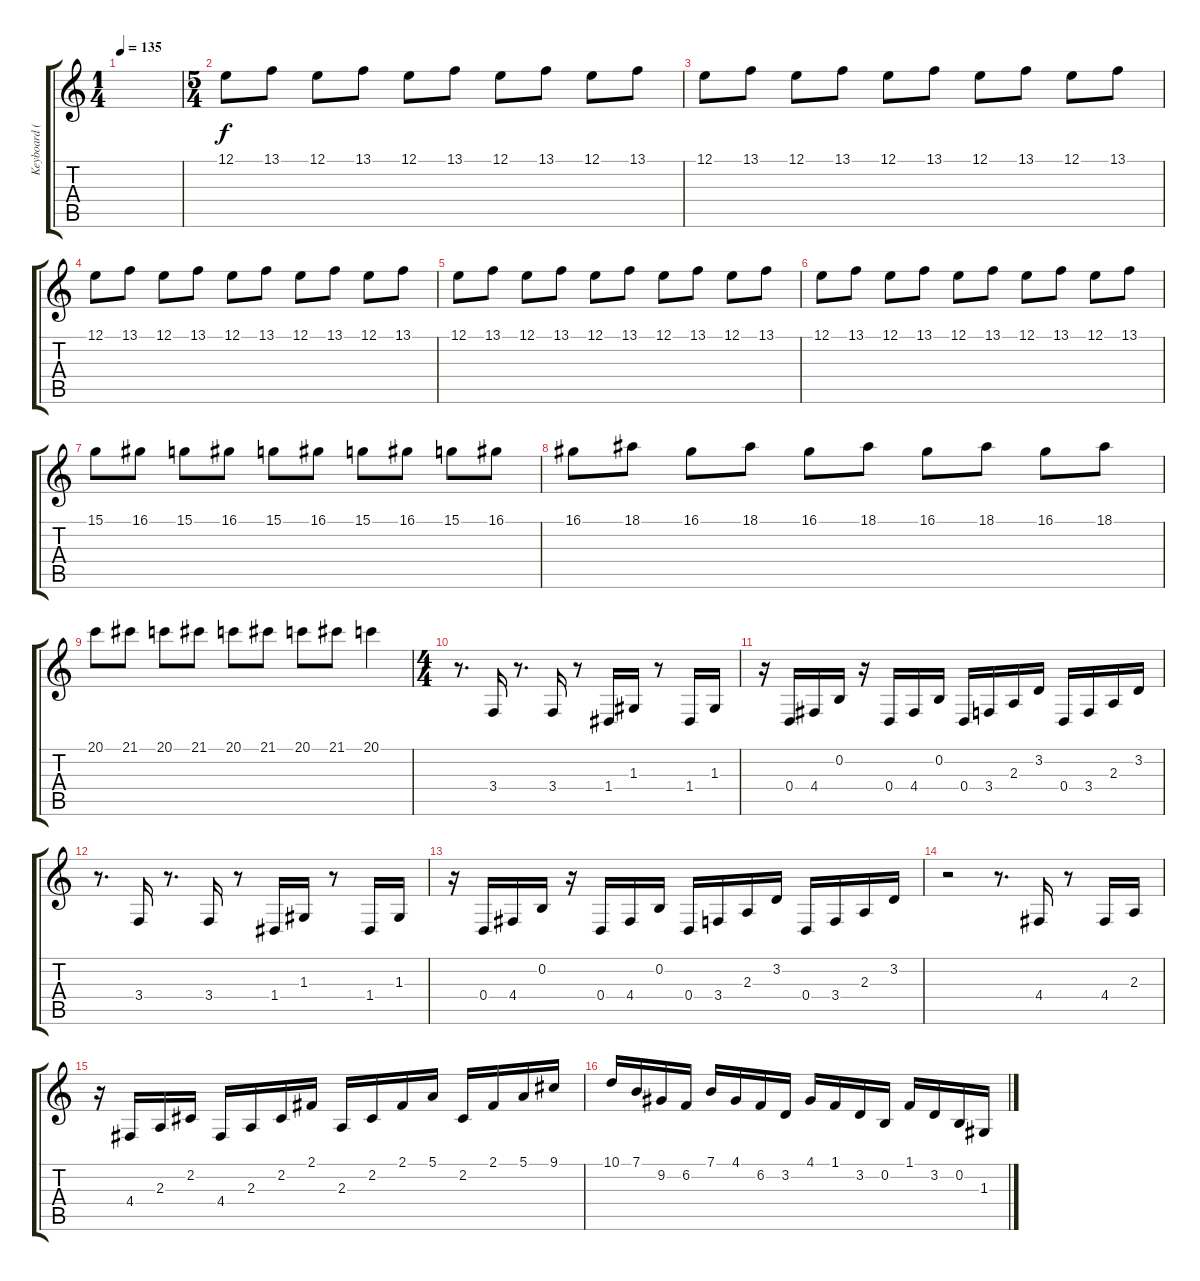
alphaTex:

\track ("Keyboard (Treble)" "Keyboard (") {instrument stringensemble1}
\staff {score tabs}
\tuning (E4 B3 G3 D3 A2 E2) {hide}
\ts (1 4)
\tempo 135
\clef g2
\ks c
|
\ts (5 4)
12.1.8 13.1.8 12.1.8 13.1.8 12.1.8 13.1.8 12.1.8 13.1.8 12.1.8 13.1.8 |
12.1.8 13.1.8 12.1.8 13.1.8 12.1.8 13.1.8 12.1.8 13.1.8 12.1.8 13.1.8 |
12.1.8 13.1.8 12.1.8 13.1.8 12.1.8 13.1.8 12.1.8 13.1.8 12.1.8 13.1.8 |
12.1.8 13.1.8 12.1.8 13.1.8 12.1.8 13.1.8 12.1.8 13.1.8 12.1.8 13.1.8 |
12.1.8 13.1.8 12.1.8 13.1.8 12.1.8 13.1.8 12.1.8 13.1.8 12.1.8 13.1.8 |
15.1.8 16.1.8 15.1.8 16.1.8 15.1.8 16.1.8 15.1.8 16.1.8 15.1.8 16.1.8 |
16.1.8 18.1.8 16.1.8 18.1.8 16.1.8 18.1.8 16.1.8 18.1.8 16.1.8 18.1.8 |
20.1.8 21.1.8 20.1.8 21.1.8 20.1.8 21.1.8 20.1.8 21.1.8 20.1.4 |
\ts (4 4)
r.8{d instrument harpsichord} 3.4.16 r.8{d} 3.4.16 r.8 1.4.16 1.3.16 r.8 1.4.16 1.3.16 |
r.16 0.4.16 4.4.16 0.2.16 r.16 0.4.16 4.4.16 0.2.16 0.4.16 3.4.16 2.3.16 3.2.16 0.4.16 3.4.16 2.3.16 3.2.16 |
r.8{d} 3.4.16 r.8{d} 3.4.16 r.8 1.4.16 1.3.16 r.8 1.4.16 1.3.16 |
r.16 0.4.16 4.4.16 0.2.16 r.16 0.4.16 4.4.16 0.2.16 0.4.16 3.4.16 2.3.16 3.2.16 0.4.16 3.4.16 2.3.16 3.2.16 |
r.2{instrument harpsichord} r.8{d} 4.4.16 r.8 4.4.16 2.3.16 |
r.16 4.4.16 2.3.16 2.2.16 4.4.16 2.3.16 2.2.16 2.1.16 2.3.16 2.2.16 2.1.16 5.1.16 2.2.16 2.1.16 5.1.16 9.1.16 |
10.1.16 7.1.16 9.2.16 6.2.16 7.1.16 4.1.16 6.2.16 3.2.16 4.1.16 1.1.16 3.2.16 0.2.16 1.1.16 3.2.16 0.2.16 1.3.16
